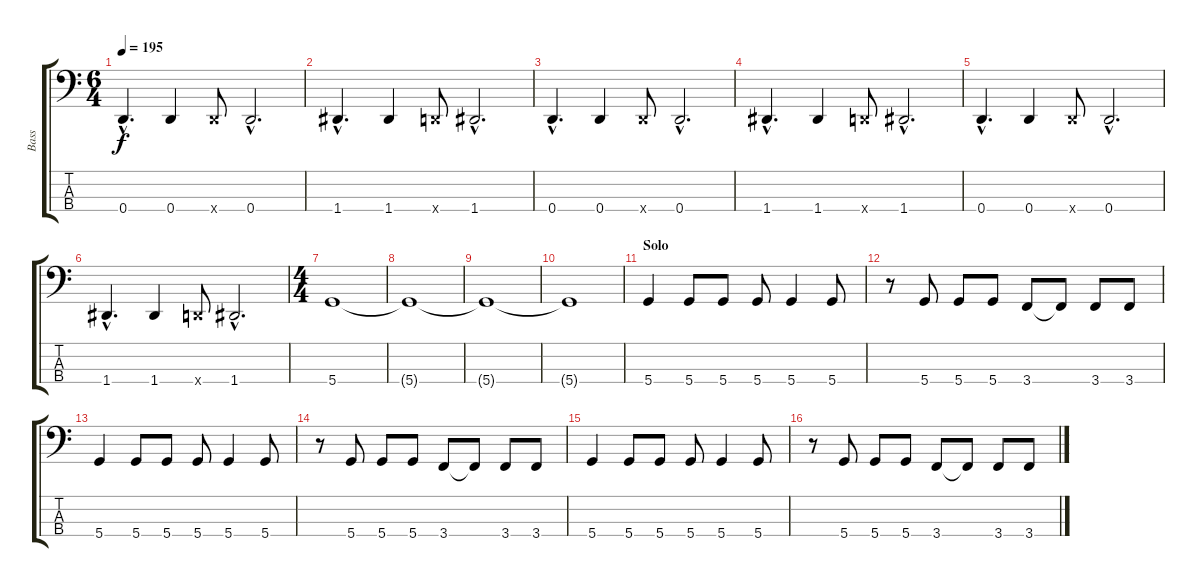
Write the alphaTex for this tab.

\track ("Bass" "Bass") {instrument electricbassfinger}
\staff {score tabs}
\tuning (G2 D2 A1 D1) {hide}
\ts (6 4)
\tempo 195
\clef f4
\ks c
0.4{hac}.4{d dy f} 0.4.4 0.4{x}.8 0.4{hac}.2{d} |
1.4{hac}.4{d} 1.4.4 0.4{x}.8 1.4{hac}.2{d} |
0.4{hac}.4{d} 0.4.4 0.4{x}.8 0.4{hac}.2{d} |
1.4{hac}.4{d} 1.4.4 0.4{x}.8 1.4{hac}.2{d} |
0.4{hac}.4{d} 0.4.4 0.4{x}.8 0.4{hac}.2{d} |
1.4{hac}.4{d} 1.4.4 0.4{x}.8 1.4{hac}.2{d} |
\ts (4 4)
5.4.1 |
5.4{t}.1 |
5.4{t}.1 |
5.4{t}.1 |
\section ("" "Solo")
5.4.4 5.4.8 5.4.8 5.4.8 5.4.4 5.4.8 |
r.8 5.4.8 5.4.8 5.4.8 3.4.8 3.4{t}.8 3.4.8 3.4.8 |
5.4.4 5.4.8 5.4.8 5.4.8 5.4.4 5.4.8 |
r.8 5.4.8 5.4.8 5.4.8 3.4.8 3.4{t}.8 3.4.8 3.4.8 |
5.4.4 5.4.8 5.4.8 5.4.8 5.4.4 5.4.8 |
r.8 5.4.8 5.4.8 5.4.8 3.4.8 3.4{t}.8 3.4.8 3.4.8
